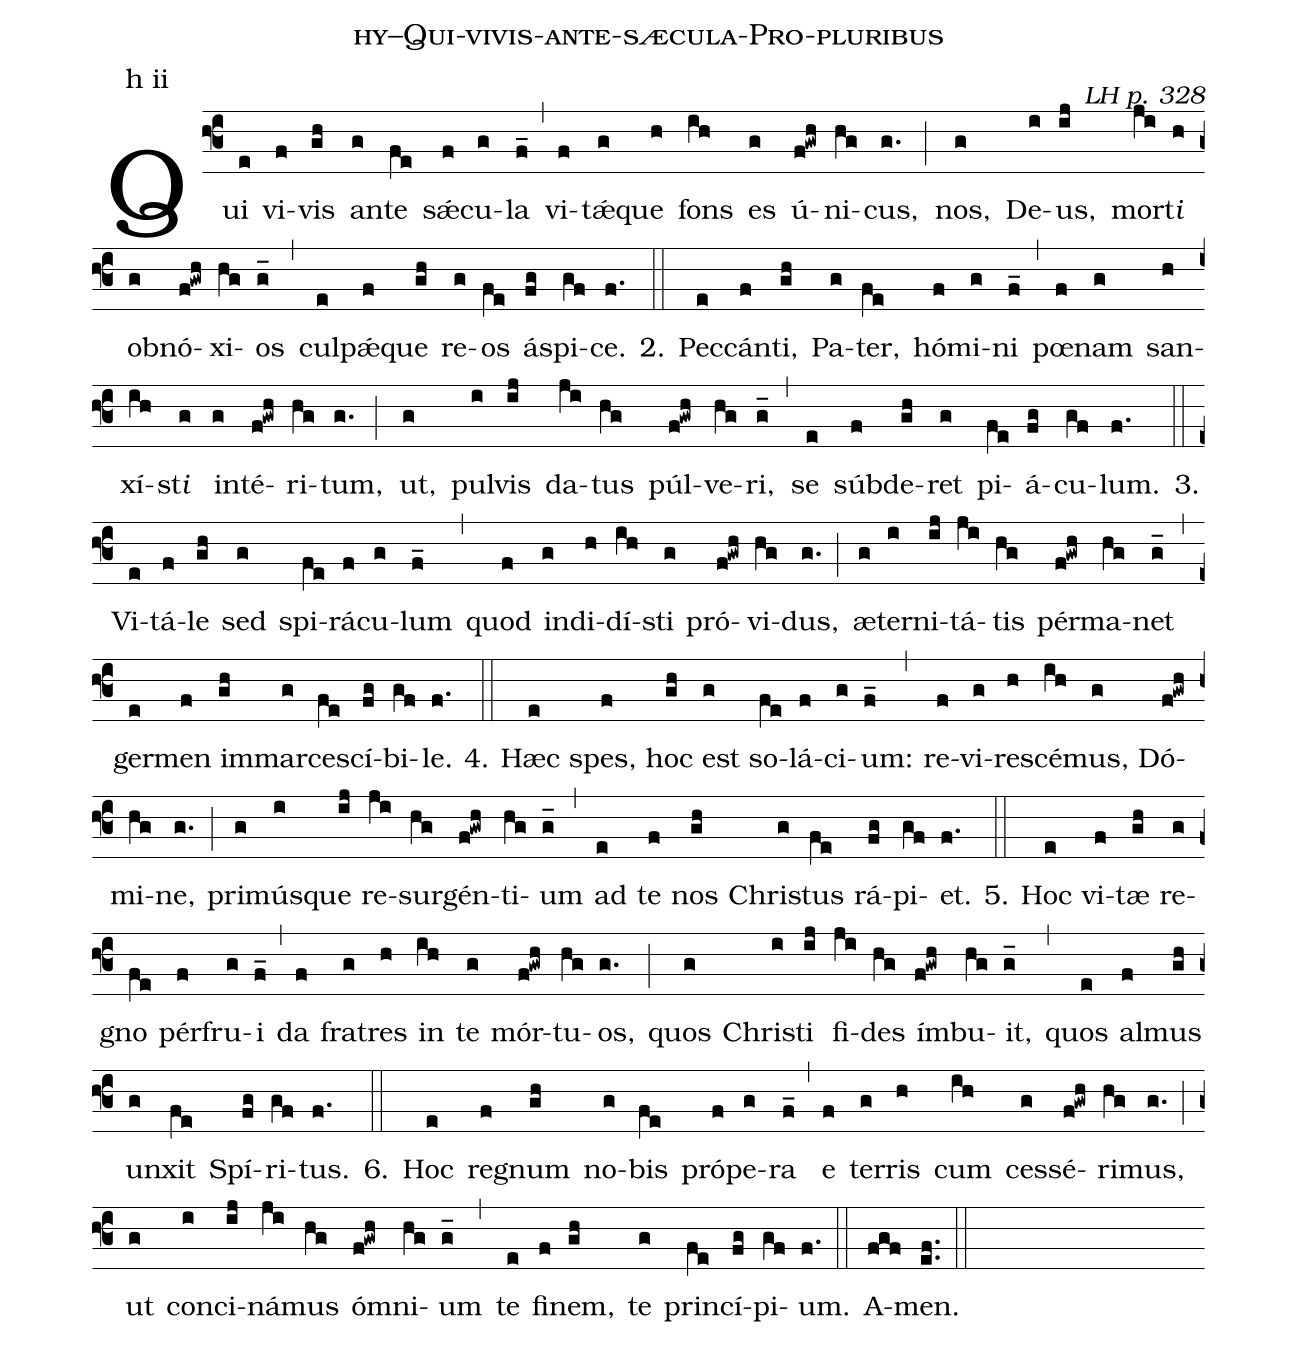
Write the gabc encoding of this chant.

name: hy--Qui-vivis-ante-sæcula-Pro-pluribus;
commentary: LH p. 328;
annotation: h ii;
%%
(f3)
Qui(e) vi(f)vis(gh) an(g)te(fe) sǽ(f)cu(g)la(f_) (,)
vi(f)tǽ(g)que(h) fons(ih) es(g) ú(f!gwh)ni(hg)cus,(g.) (;)
nos,(g) De(i)us,(ij) mor(ji)t<i>i</i>(h) ob(g)nó(f!gwh)xi(hg)os(g_) (,)
cul(e)pǽ(f)que(gh) re(g)os(fe) á(fg)spi(gf)ce.(f.)
2.(::)
Pec(e)cán(f)ti,(gh) Pa(g)ter,(fe) hó(f)mi(g)ni(f_) (,)
pœ(f)nam(g) san(h)xí(ih)st<i>i</i>(g) in(g)té(f!gwh)ri(hg)tum,(g.) (;)
ut,(g) pul(i)vis(ij) da(ji)tus(hg) púl(f!gwh)ve(hg)ri,(g_) (,)
se(e) súb(f)de(gh)ret(g) pi(fe)á(fg)cu(gf)lum.(f.)
3.(::)
Vi(e)tá(f)le(gh) sed(g) spi(fe)rá(f)cu(g)lum(f_) (,)
quod(f) in(g)di(h)dí(ih)sti(g) pró(f!gwh)vi(hg)dus,(g.) (;)
æ(g)ter(i)ni(ij)tá(ji)tis(hg) pér(f!gwh)ma(hg)net(g_) (,)
ger(e)men(f) im(gh)mar(g)ce(fe)scí(fg)bi(gf)le.(f.)
4.(::)
Hæc(e) spes,(f) hoc(gh) est(g) so(fe)lá(f)ci(g)um:(f_) (,)
re(f)vi(g)re(h)scé(ih)mus,(g) Dó(f!gwh)mi(hg)ne,(g.) (;)
pri(g)mús(i)que(ij) re(ji)sur(hg)gén(f!gwh)ti(hg)um(g_) (,)
ad(e) te(f) nos(gh) Chri(g)stus(fe) rá(fg)pi(gf)et.(f.)
5.(::)
Hoc(e) vi(f)tæ(gh) re(g)gno(fe) pér(f)fru(g)i(f_) (,)
da(f) fra(g)tres(h) in(ih) te(g) mór(f!gwh)tu(hg)os,(g.) (;)
quos(g) Chri(i)sti(ij) fi(ji)des(hg) ím(f!gwh)bu(hg)it,(g_) (,)
quos(e) al(f)mus(gh) un(g)xit(fe) Spí(fg)ri(gf)tus.(f.)
6.(::)
Hoc(e) re(f)gnum(gh) no(g)bis(fe) pró(f)pe(g)ra(f_) (,)
e(f) ter(g)ris(h) cum(ih) ces(g)sé(f!gwh)ri(hg)mus,(g.) (;)
ut(g) con(i)ci(ij)ná(ji)mus(hg) óm(f!gwh)ni(hg)um(g_) (,)
te(e) fi(f)nem,(gh) te(g) prin(fe)cí(fg)pi(gf)um.(f.) (::)
A(fgf)men.(ef..) (::)
